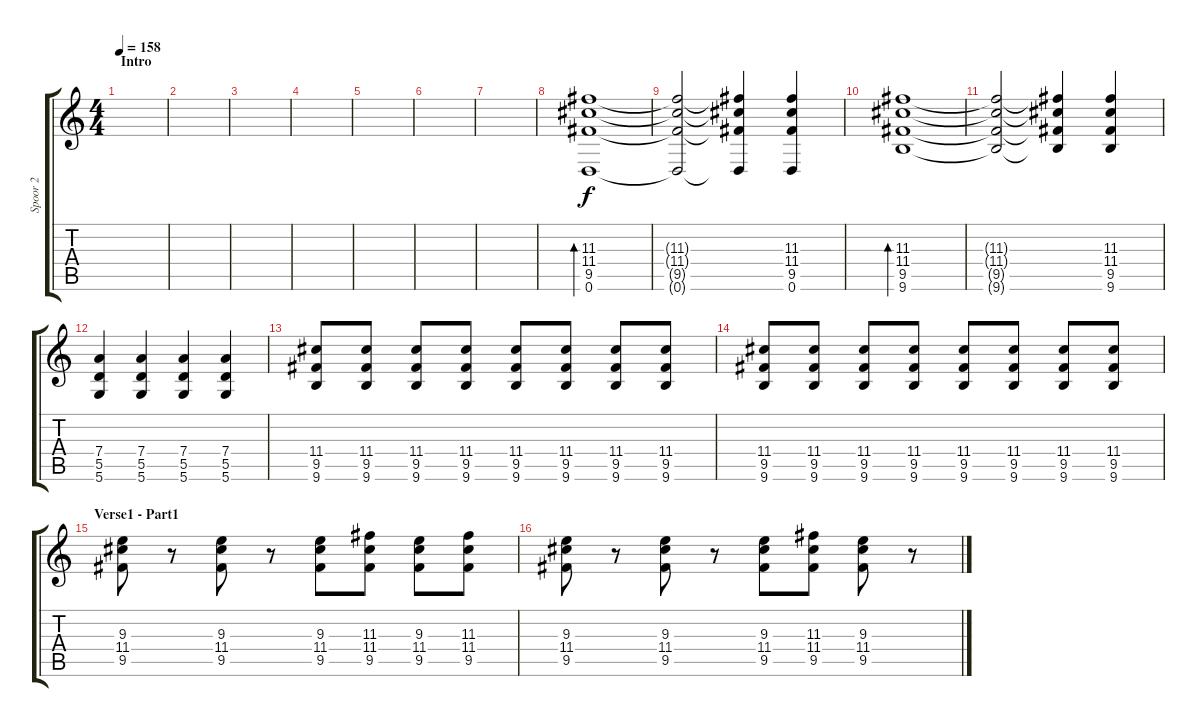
\track ("Spoor 2" "Spoor 2") {instrument overdrivenguitar}
\staff {score tabs}
\tuning (E4 B3 G3 D3 A2 D2) {hide}
\ts (4 4)
\section ("" "Intro")
\tempo 158
\clef g2
\ks c
|
|
|
|
|
|
|
(11.3 11.4 9.5 0.6).1{bd 240} |
(11.3{t} 11.4{t} 9.5{t} 0.6{t}).2{dy f} (11.3{t} 11.4{t} 9.5{t} 0.6{t}).4 (11.3 11.4 9.5 0.6).4 |
(11.3 11.4 9.5 9.6).1{bd 240} |
(11.3{t} 11.4{t} 9.5{t} 9.6{t}).2 (11.3{t} 11.4{t} 9.5{t} 9.6{t}).4 (11.3 11.4 9.5 9.6).4 |
(7.4 5.5 5.6).4 (7.4 5.5 5.6).4 (7.4 5.5 5.6).4 (7.4 5.5 5.6).4 |
(11.4 9.5 9.6).8 (11.4 9.5 9.6).8 (11.4 9.5 9.6).8 (11.4 9.5 9.6).8 (11.4 9.5 9.6).8 (11.4 9.5 9.6).8 (11.4 9.5 9.6).8 (11.4 9.5 9.6).8 |
(11.4 9.5 9.6).8 (11.4 9.5 9.6).8 (11.4 9.5 9.6).8 (11.4 9.5 9.6).8 (11.4 9.5 9.6).8 (11.4 9.5 9.6).8 (11.4 9.5 9.6).8 (11.4 9.5 9.6).8 |
\section ("" "Verse1 - Part1")
(9.3 11.4 9.5).8 r.8 (9.3 11.4 9.5).8 r.8 (9.3 11.4 9.5).8 (11.3 11.4 9.5).8 (9.3 11.4 9.5).8 (11.3 11.4 9.5).8 |
(9.3 11.4 9.5).8 r.8 (9.3 11.4 9.5).8 r.8 (9.3 11.4 9.5).8 (11.3 11.4 9.5).8 (9.3 11.4 9.5).8 r.8
